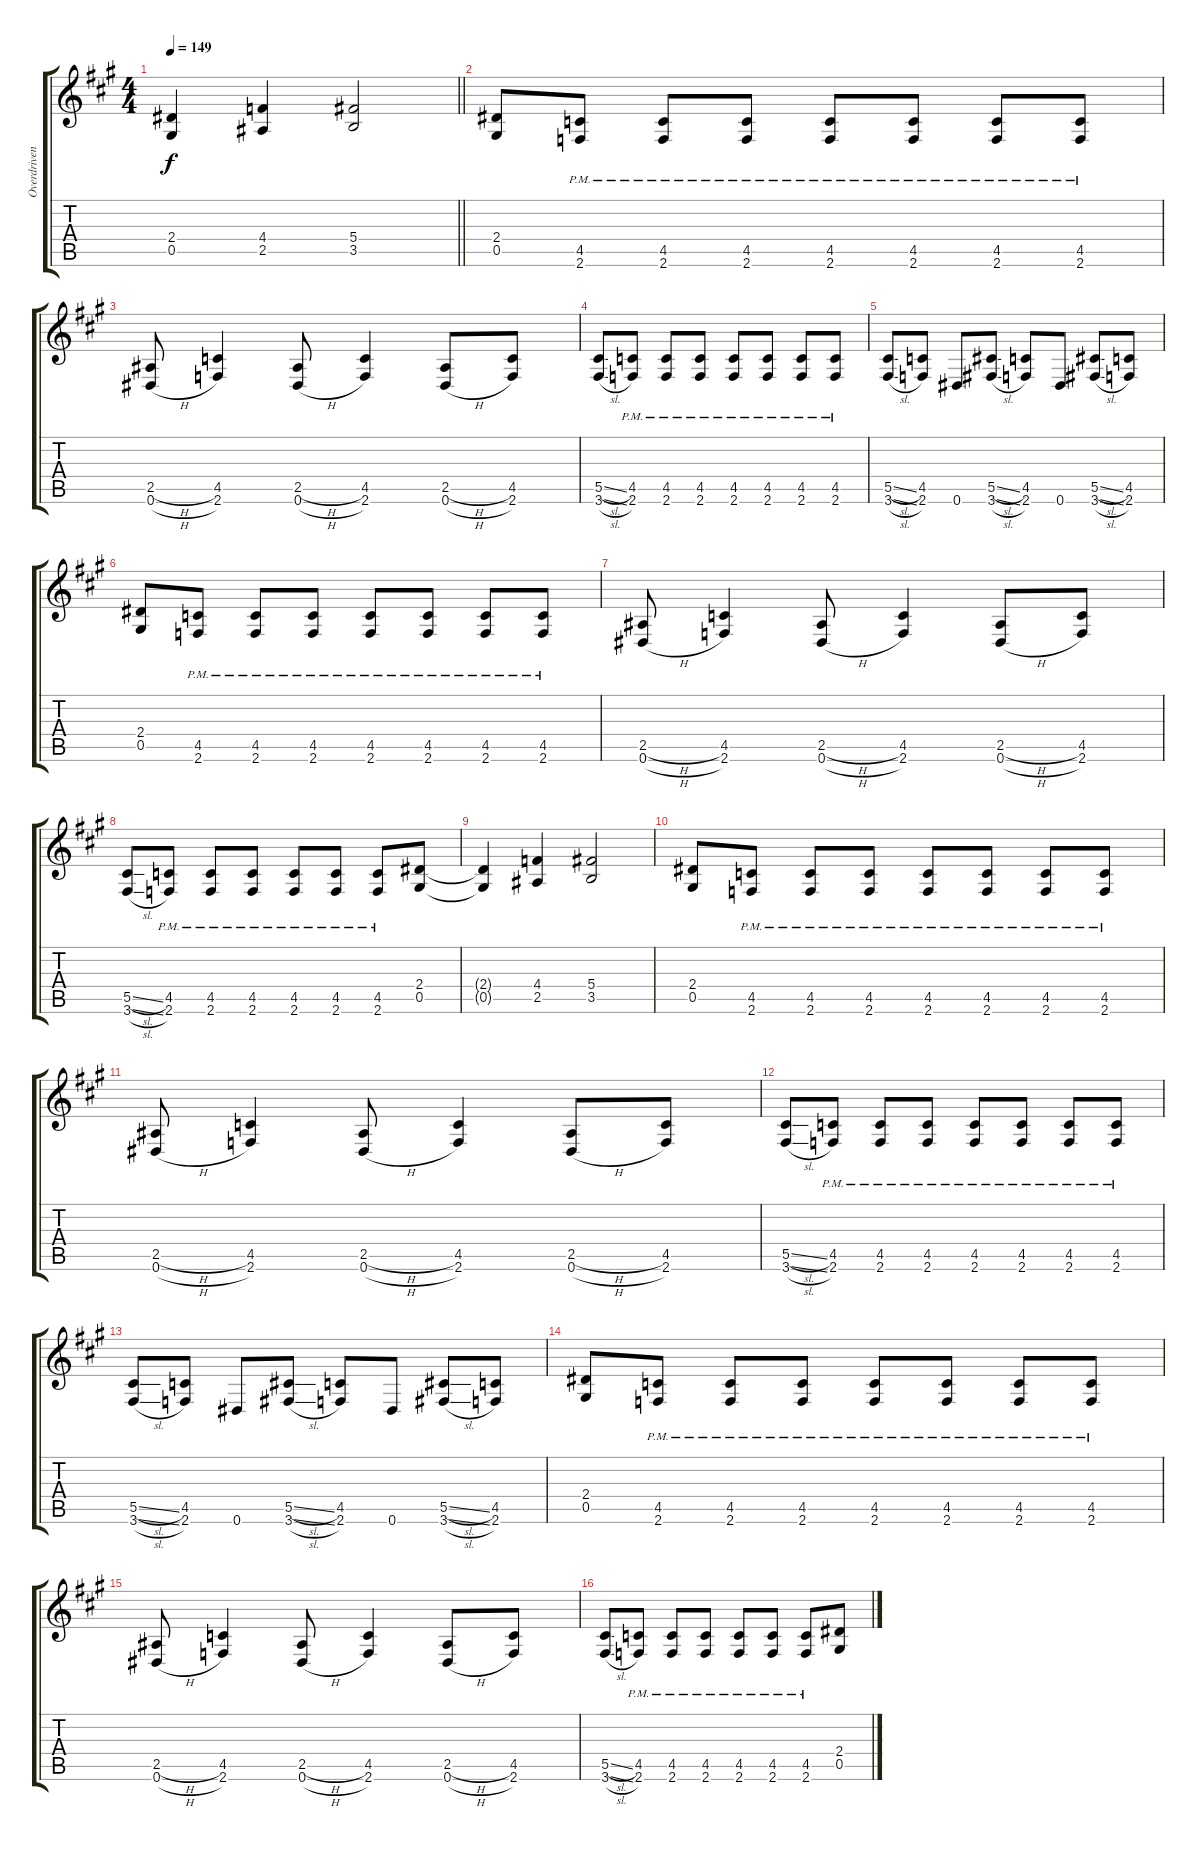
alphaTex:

\track ("Overdriven" "Overdriven") {instrument overdrivenguitar}
\staff {score tabs}
\tuning (Eb4 Bb3 Gb3 Db3 Ab2 Eb2) {hide}
\ts (4 4)
\tempo 149
\clef g2
\barLineRight lightlight
\ks a
(2.4{t} 0.5{t}).4{dy f} (4.4 2.5).4 (5.4 3.5).2 |
\section ("" " ")
(2.4 0.5).8 (4.5{pm} 2.6{pm}).8 (4.5{pm} 2.6{pm}).8 (4.5{pm} 2.6{pm}).8 (4.5{pm} 2.6{pm}).8 (4.5{pm} 2.6{pm}).8 (4.5{pm} 2.6{pm}).8 (4.5{pm} 2.6{pm}).8 |
(2.5{h} 0.6{h}).8 (4.5 2.6).4 (2.5{h} 0.6{h}).8 (4.5 2.6).4 (2.5{h} 0.6{h}).8 (4.5 2.6).8 |
(5.5{sl} 3.6{sl}).8 (4.5{pm} 2.6{pm}).8 (4.5{pm} 2.6{pm}).8 (4.5{pm} 2.6{pm}).8 (4.5{pm} 2.6{pm}).8 (4.5{pm} 2.6{pm}).8 (4.5{pm} 2.6{pm}).8 (4.5{pm} 2.6{pm}).8 |
(5.5{sl} 3.6{sl}).8 (4.5 2.6).8 0.6.8 (5.5{sl} 3.6{sl}).8 (4.5 2.6).8 0.6.8 (5.5{sl} 3.6{sl}).8 (4.5 2.6).8 |
(2.4 0.5).8 (4.5{pm} 2.6{pm}).8 (4.5{pm} 2.6{pm}).8 (4.5{pm} 2.6{pm}).8 (4.5{pm} 2.6{pm}).8 (4.5{pm} 2.6{pm}).8 (4.5{pm} 2.6{pm}).8 (4.5{pm} 2.6{pm}).8 |
(2.5{h} 0.6{h}).8 (4.5 2.6).4 (2.5{h} 0.6{h}).8 (4.5 2.6).4 (2.5{h} 0.6{h}).8 (4.5 2.6).8 |
(5.5{sl} 3.6{sl}).8 (4.5{pm} 2.6{pm}).8 (4.5{pm} 2.6{pm}).8 (4.5{pm} 2.6{pm}).8 (4.5{pm} 2.6{pm}).8 (4.5{pm} 2.6{pm}).8 (4.5{pm} 2.6{pm}).8 (2.4 0.5).8 |
(2.4{t} 0.5{t}).4 (4.4 2.5).4 (5.4 3.5).2 |
(2.4 0.5).8 (4.5{pm} 2.6{pm}).8 (4.5{pm} 2.6{pm}).8 (4.5{pm} 2.6{pm}).8 (4.5{pm} 2.6{pm}).8 (4.5{pm} 2.6{pm}).8 (4.5{pm} 2.6{pm}).8 (4.5{pm} 2.6{pm}).8 |
(2.5{h} 0.6{h}).8 (4.5 2.6).4 (2.5{h} 0.6{h}).8 (4.5 2.6).4 (2.5{h} 0.6{h}).8 (4.5 2.6).8 |
(5.5{sl} 3.6{sl}).8 (4.5{pm} 2.6{pm}).8 (4.5{pm} 2.6{pm}).8 (4.5{pm} 2.6{pm}).8 (4.5{pm} 2.6{pm}).8 (4.5{pm} 2.6{pm}).8 (4.5{pm} 2.6{pm}).8 (4.5{pm} 2.6{pm}).8 |
(5.5{sl} 3.6{sl}).8 (4.5 2.6).8 0.6.8 (5.5{sl} 3.6{sl}).8 (4.5 2.6).8 0.6.8 (5.5{sl} 3.6{sl}).8 (4.5 2.6).8 |
(2.4 0.5).8 (4.5{pm} 2.6{pm}).8 (4.5{pm} 2.6{pm}).8 (4.5{pm} 2.6{pm}).8 (4.5{pm} 2.6{pm}).8 (4.5{pm} 2.6{pm}).8 (4.5{pm} 2.6{pm}).8 (4.5{pm} 2.6{pm}).8 |
(2.5{h} 0.6{h}).8 (4.5 2.6).4 (2.5{h} 0.6{h}).8 (4.5 2.6).4 (2.5{h} 0.6{h}).8 (4.5 2.6).8 |
(5.5{sl} 3.6{sl}).8 (4.5{pm} 2.6{pm}).8 (4.5{pm} 2.6{pm}).8 (4.5{pm} 2.6{pm}).8 (4.5{pm} 2.6{pm}).8 (4.5{pm} 2.6{pm}).8 (4.5{pm} 2.6{pm}).8 (2.4 0.5).8
